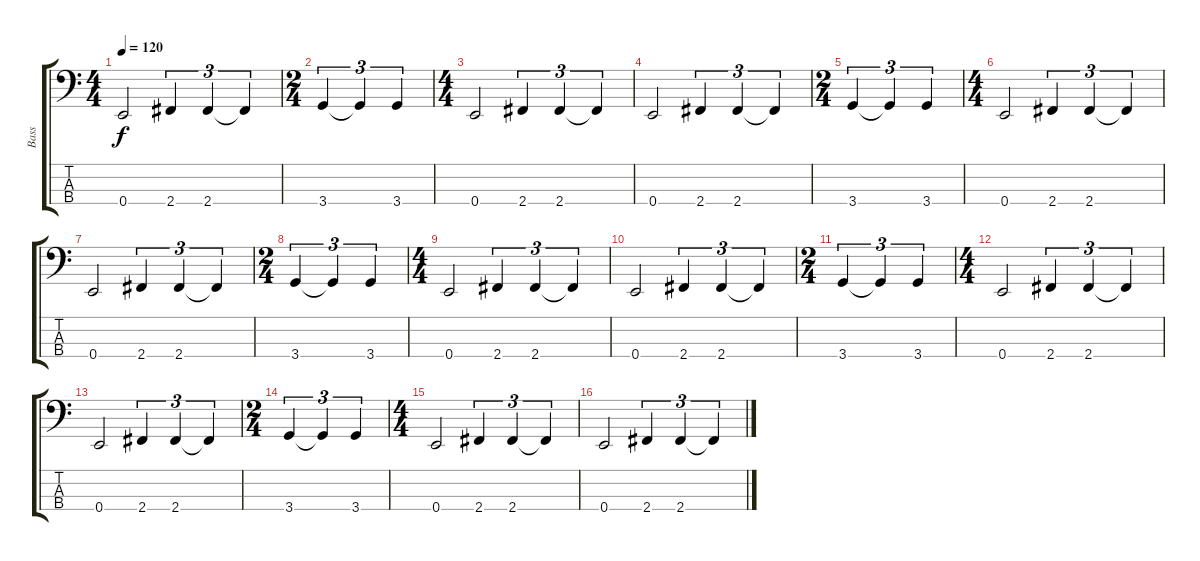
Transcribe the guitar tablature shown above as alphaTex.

\track ("Bass" "Bass") {instrument electricbasspick}
\staff {score tabs}
\tuning (G2 D2 A1 E1) {hide}
\ts (4 4)
\tempo 120
\clef f4
\ks c
0.4.2{dy f} 2.4.4{tu (3 2)} 2.4.4{tu (3 2)} 2.4{t}.4{tu (3 2)} |
\ts (2 4)
3.4.4{tu (3 2)} 3.4{t}.4{tu (3 2)} 3.4.4{tu (3 2)} |
\ts (4 4)
0.4.2 2.4.4{tu (3 2)} 2.4.4{tu (3 2)} 2.4{t}.4{tu (3 2)} |
0.4.2 2.4.4{tu (3 2)} 2.4.4{tu (3 2)} 2.4{t}.4{tu (3 2)} |
\ts (2 4)
3.4.4{tu (3 2)} 3.4{t}.4{tu (3 2)} 3.4.4{tu (3 2)} |
\ts (4 4)
0.4.2 2.4.4{tu (3 2)} 2.4.4{tu (3 2)} 2.4{t}.4{tu (3 2)} |
0.4.2 2.4.4{tu (3 2)} 2.4.4{tu (3 2)} 2.4{t}.4{tu (3 2)} |
\ts (2 4)
3.4.4{tu (3 2)} 3.4{t}.4{tu (3 2)} 3.4.4{tu (3 2)} |
\ts (4 4)
0.4.2 2.4.4{tu (3 2)} 2.4.4{tu (3 2)} 2.4{t}.4{tu (3 2)} |
0.4.2 2.4.4{tu (3 2)} 2.4.4{tu (3 2)} 2.4{t}.4{tu (3 2)} |
\ts (2 4)
3.4.4{tu (3 2)} 3.4{t}.4{tu (3 2)} 3.4.4{tu (3 2)} |
\ts (4 4)
0.4.2 2.4.4{tu (3 2)} 2.4.4{tu (3 2)} 2.4{t}.4{tu (3 2)} |
0.4.2 2.4.4{tu (3 2)} 2.4.4{tu (3 2)} 2.4{t}.4{tu (3 2)} |
\ts (2 4)
3.4.4{tu (3 2)} 3.4{t}.4{tu (3 2)} 3.4.4{tu (3 2)} |
\ts (4 4)
0.4.2 2.4.4{tu (3 2)} 2.4.4{tu (3 2)} 2.4{t}.4{tu (3 2)} |
0.4.2 2.4.4{tu (3 2)} 2.4.4{tu (3 2)} 2.4{t}.4{tu (3 2)}
